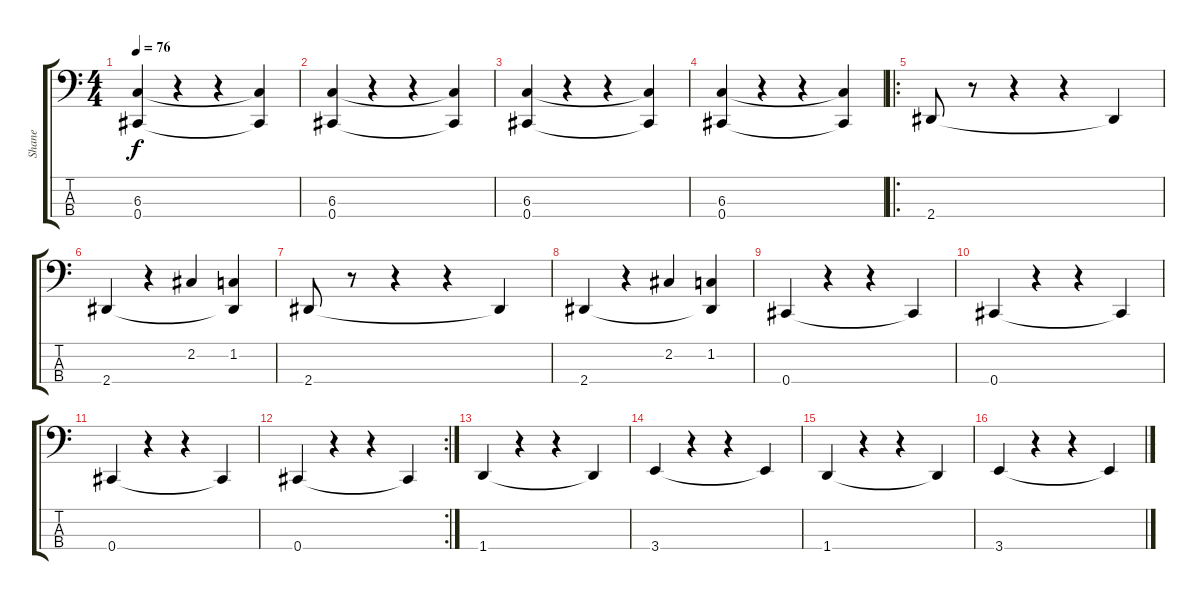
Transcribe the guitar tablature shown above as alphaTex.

\track ("Shane" "Shane") {instrument electricbasspick}
\staff {score tabs}
\tuning (E2 B1 Gb1 Db1) {hide}
\ts (4 4)
\tempo 76
\clef f4
\ks c
(6.3 0.4).4{dy f instrument electricbasspick} r.4 r.4 (6.3{t} 0.4{t}).4 |
(6.3 0.4).4 r.4 r.4 (6.3{t} 0.4{t}).4 |
(6.3 0.4).4 r.4 r.4 (6.3{t} 0.4{t}).4 |
(6.3 0.4).4 r.4 r.4 (6.3{t} 0.4{t}).4 |
\ro
2.4.8 r.8 r.4 r.4 2.4{t}.4 |
2.4.4 r.4 2.2.4 (1.2 2.4{t}).4 |
2.4.8 r.8 r.4 r.4 2.4{t}.4 |
2.4.4 r.4 2.2.4 (1.2 2.4{t}).4 |
0.4.4 r.4 r.4 0.4{t}.4 |
0.4.4 r.4 r.4 0.4{t}.4 |
0.4.4 r.4 r.4 0.4{t}.4 |
\rc 2
0.4.4 r.4 r.4 0.4{t}.4 |
1.4.4 r.4 r.4 1.4{t}.4 |
3.4.4 r.4 r.4 3.4{t}.4 |
1.4.4 r.4 r.4 1.4{t}.4 |
3.4.4 r.4 r.4 3.4{t}.4
